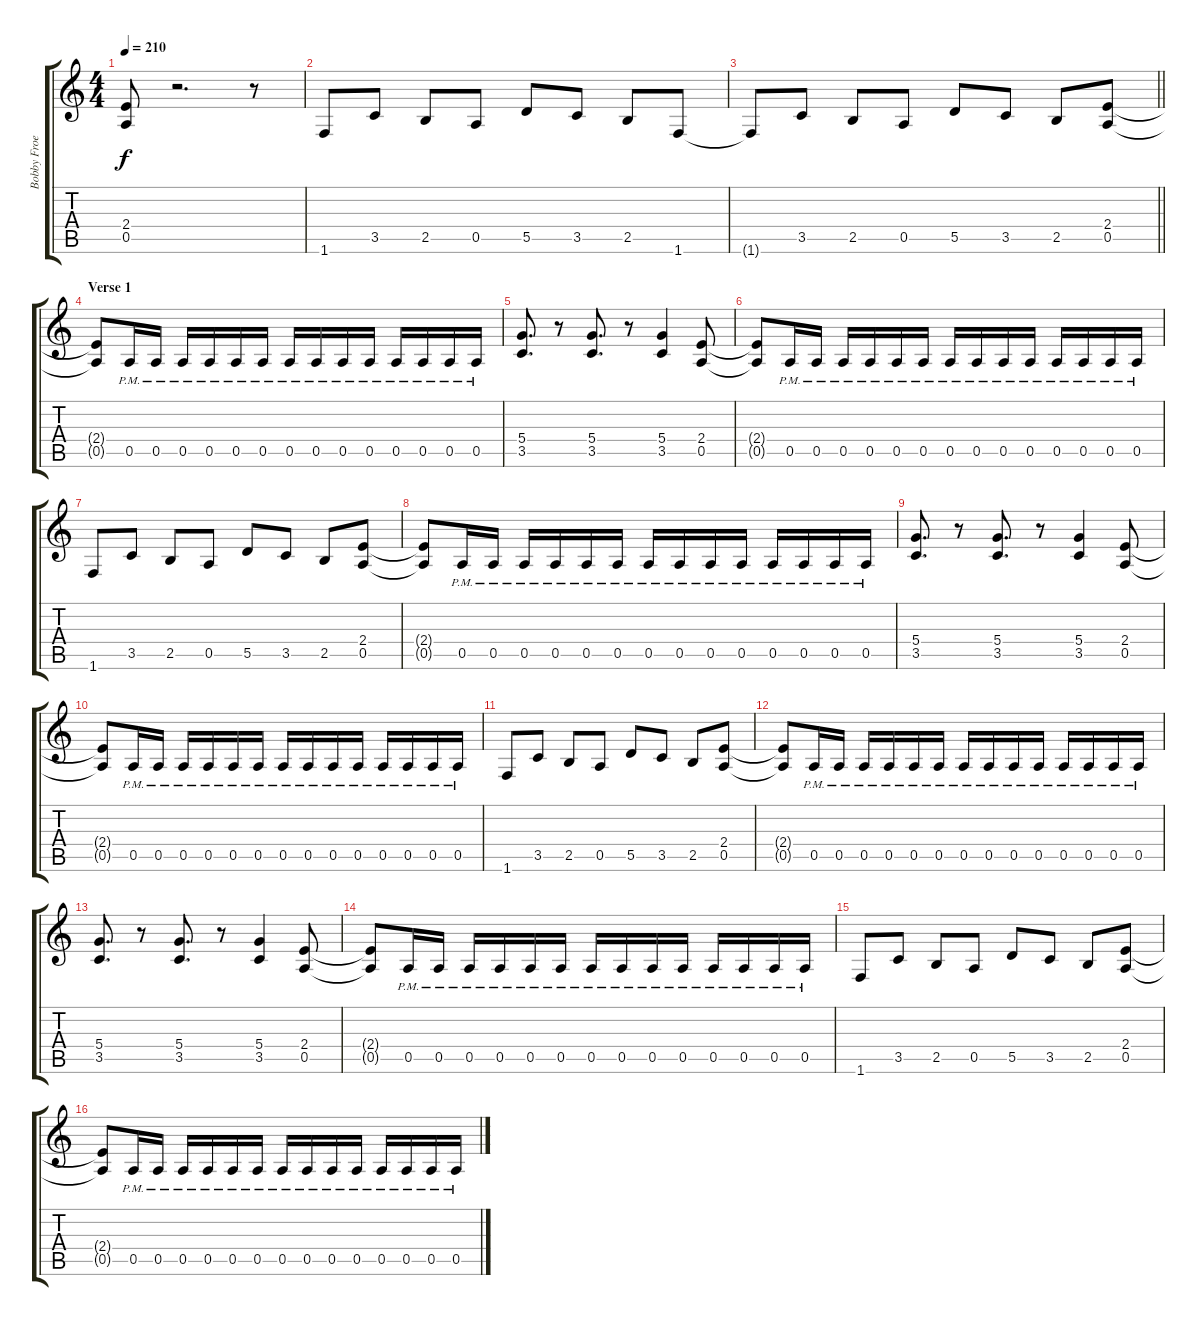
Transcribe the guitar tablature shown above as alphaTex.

\track ("Bobby Froese" "Bobby Froe") {instrument distortionguitar}
\staff {score tabs}
\tuning (E4 B3 G3 D3 A2 E2) {hide}
\ts (4 4)
\tempo 210
\clef g2
\ks c
(2.4{t} 0.5{t}).8{dy f} r.2{d} r.8 |
1.6.8 3.5.8 2.5.8 0.5.8 5.5.8 3.5.8 2.5.8 1.6.8 |
\barLineRight lightlight
1.6{t}.8 3.5.8 2.5.8 0.5.8 5.5.8 3.5.8 2.5.8 (2.4 0.5).8 |
\section ("" "Verse 1")
(2.4{t} 0.5{t}).8 0.5{pm}.16 0.5{pm}.16 0.5{pm}.16 0.5{pm}.16 0.5{pm}.16 0.5{pm}.16 0.5{pm}.16 0.5{pm}.16 0.5{pm}.16 0.5{pm}.16 0.5{pm}.16 0.5{pm}.16 0.5{pm}.16 0.5{pm}.16 |
(5.4 3.5).8{d} r.8 (5.4 3.5).8{d} r.8 (5.4 3.5).4 (2.4 0.5).8 |
(2.4{t} 0.5{t}).8 0.5{pm}.16 0.5{pm}.16 0.5{pm}.16 0.5{pm}.16 0.5{pm}.16 0.5{pm}.16 0.5{pm}.16 0.5{pm}.16 0.5{pm}.16 0.5{pm}.16 0.5{pm}.16 0.5{pm}.16 0.5{pm}.16 0.5{pm}.16 |
1.6.8 3.5.8 2.5.8 0.5.8 5.5.8 3.5.8 2.5.8 (2.4 0.5).8 |
(2.4{t} 0.5{t}).8 0.5{pm}.16 0.5{pm}.16 0.5{pm}.16 0.5{pm}.16 0.5{pm}.16 0.5{pm}.16 0.5{pm}.16 0.5{pm}.16 0.5{pm}.16 0.5{pm}.16 0.5{pm}.16 0.5{pm}.16 0.5{pm}.16 0.5{pm}.16 |
(5.4 3.5).8{d} r.8 (5.4 3.5).8{d} r.8 (5.4 3.5).4 (2.4 0.5).8 |
(2.4{t} 0.5{t}).8 0.5{pm}.16 0.5{pm}.16 0.5{pm}.16 0.5{pm}.16 0.5{pm}.16 0.5{pm}.16 0.5{pm}.16 0.5{pm}.16 0.5{pm}.16 0.5{pm}.16 0.5{pm}.16 0.5{pm}.16 0.5{pm}.16 0.5{pm}.16 |
1.6.8 3.5.8 2.5.8 0.5.8 5.5.8 3.5.8 2.5.8 (2.4 0.5).8 |
(2.4{t} 0.5{t}).8 0.5{pm}.16 0.5{pm}.16 0.5{pm}.16 0.5{pm}.16 0.5{pm}.16 0.5{pm}.16 0.5{pm}.16 0.5{pm}.16 0.5{pm}.16 0.5{pm}.16 0.5{pm}.16 0.5{pm}.16 0.5{pm}.16 0.5{pm}.16 |
(5.4 3.5).8{d} r.8 (5.4 3.5).8{d} r.8 (5.4 3.5).4 (2.4 0.5).8 |
(2.4{t} 0.5{t}).8 0.5{pm}.16 0.5{pm}.16 0.5{pm}.16 0.5{pm}.16 0.5{pm}.16 0.5{pm}.16 0.5{pm}.16 0.5{pm}.16 0.5{pm}.16 0.5{pm}.16 0.5{pm}.16 0.5{pm}.16 0.5{pm}.16 0.5{pm}.16 |
1.6.8 3.5.8 2.5.8 0.5.8 5.5.8 3.5.8 2.5.8 (2.4 0.5).8 |
(2.4{t} 0.5{t}).8 0.5{pm}.16 0.5{pm}.16 0.5{pm}.16 0.5{pm}.16 0.5{pm}.16 0.5{pm}.16 0.5{pm}.16 0.5{pm}.16 0.5{pm}.16 0.5{pm}.16 0.5{pm}.16 0.5{pm}.16 0.5{pm}.16 0.5{pm}.16
